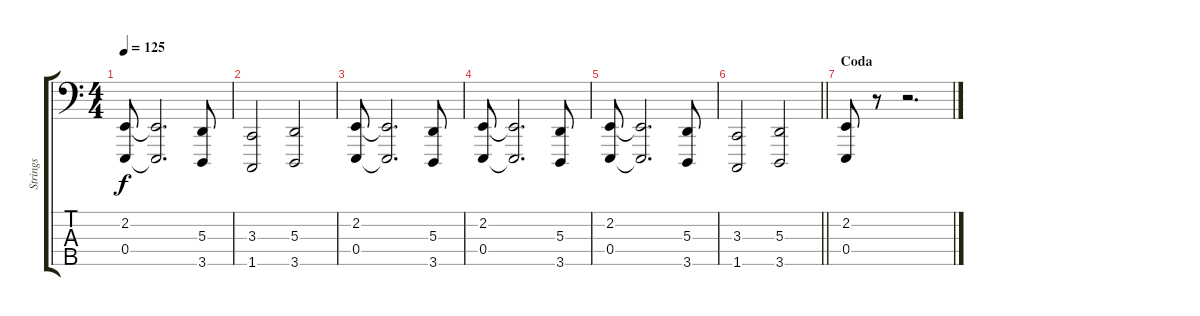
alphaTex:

\track ("Strings" "Strings") {instrument stringensemble1}
\staff {score tabs}
\tuning (G2 D2 A1 E1 B0) {hide}
\ts (4 4)
\tempo 125
\clef f4
\ks c
(2.2 0.4).8{dy f} (2.2{t} 0.4{t}).2{d} (5.3 3.5).8 |
(3.3 1.5).2 (5.3 3.5).2 |
(2.2 0.4).8 (2.2{t} 0.4{t}).2{d} (5.3 3.5).8 |
(2.2 0.4).8 (2.2{t} 0.4{t}).2{d} (5.3 3.5).8 |
(2.2 0.4).8 (2.2{t} 0.4{t}).2{d} (5.3 3.5).8 |
\barLineRight lightlight
(3.3 1.5).2 (5.3 3.5).2 |
\section ("" "Coda")
(2.2 0.4).8 r.8 r.2{d}
